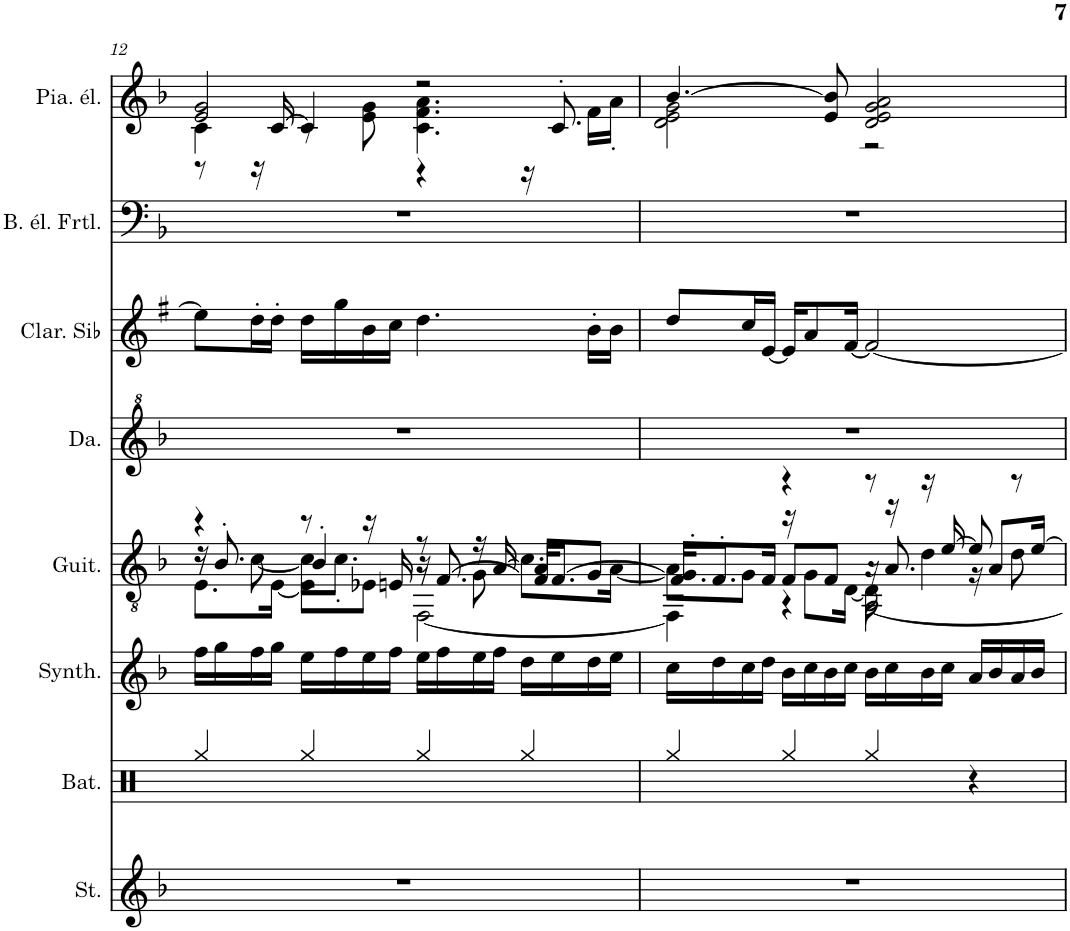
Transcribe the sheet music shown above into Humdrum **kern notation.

**kern	**kern	**kern	**kern	**kern	**kern	**kern	**kern
*part8	*part7	*part6	*part5	*part4	*part3	*part2	*part1
*staff8	*staff7	*staff6	*staff5	*staff4	*staff3	*staff2	*staff1
*I"Cordes	*I"Batterie	*I"Synthétiseur de dents de scie	*I"Guitare acoustique	*I"Danso	*I"Clarinette en Sib	*I"Basse électrique fretless	*I"Piano électrique
*	*I'Bat.	*I'Synth.	*I'Guit.	*I'Da.	*I'Clar. Sib	*I'B. él. Frtl.	*I'Pia. él.
!!LO:PB:g=z
*clefG2	*clefX	*clefG2	*clefGv2	*clefG^2	*clefG2	*clefF4	*clefG2
*	*	*	*	*	*Trd1c2	*Trd7c12	*
*k[b-]	*k[]	*k[b-]	*k[b-]	*k[b-]	*k[f#]	*k[b-]	*k[b-]
*M4/4	*M4/4	*M4/4	*M4/4	*M4/4	*M4/4	*M4/4	*M4/4
=12	=12	=12	=12	=12	=12	=12	=12
*	*	*	*^	*	*	*	*^
*	*	*	*	*^	*	*	*	*	*^
*	*	*	*	*	*^	*	*	*	*	*	*
1r	4Rgg/	16ff\LL	4r	8r	16r	8.E\L	1r	8ee\L]	1r	2e/ 2g/	4c\	8r
.	.	16gg\	.	.	8.B-'/	.	.	.	.	.	.	.
.	.	16ff\	.	[8c\	.	.	.	16dd'\L	.	.	.	16r
.	.	16gg\JJ	.	.	.	[16E\Jk	.	16dd'\JJ	.	.	.	[16c/
.	4Rgg/	16ee\LL	8r	16c\KL]	4B-'/	8E\L]	.	16dd\LL	.	.	8r	4c/]
.	.	16ff\	.	8.c'\J	.	.	.	16gg\	.	.	.	.
.	.	16ee\	16r	.	.	8E-X\J	.	16b\	.	.	8e\ 8g\	.
.	.	16ff\JJ	16En/	.	.	.	.	16cc\JJ	.	.	.	.
.	4Rgg/	16ee\LL	8r	8r	16r	[2FF\	.	4.dd\	.	2r	4.c\ 4.f\ 4.a\	4r
.	.	16ff\	.	.	[8.F/	.	.	.	.	.	.	.
.	.	16ee\	16r	8G\	.	.	.	.	.	.	.	.
.	.	16ff\JJ	[16A/	.	.	.	.	.	.	.	.	.
.	4Rgg/	16dd\LL	8A/L]	8.c\L	16F/KL]	.	.	.	.	.	.	16r
.	.	16ee\	.	.	[8.F/J	.	.	.	.	.	.	8.c'/
.	.	16dd\	8G/J	.	.	.	.	16b'\LL	.	.	16f\LL	.
.	.	16ee\JJ	.	[16A\Jk	.	.	.	16b\JJ	.	.	16a'\JJ	.
*	*	*	*	*	*	*	*	*	*	*	*v	*v
=13	=13	=13	=13	=13	=13	=13	=13	=13	=13	=13	=13
1r	4Rgg/	16cc\LL	8.G'/L	8A\L]	16F/KL]	4FF\]	1r	8dd/L	1r	[4.b-/	2d\ 2e\ 2g\
.	.	16dd\	.	.	8.F'/J	.	.	.	.	.	.
.	.	16cc\	.	8G\J	.	.	.	16cc/L	.	.	.
.	.	16dd\JJ	16F/Jk	.	.	.	.	[16e/JJ	.	.	.
.	4Rgg/	16b-\LL	4r	16r	8F/L	4r	.	16e/KL]	.	.	.
.	.	16cc\	.	8G\L	.	.	.	8a/	.	.	.
.	.	16b-\	.	.	8F/J	.	.	.	.	8e/ 8b-/]	.
.	.	16cc\JJ	.	[16D\Jk	.	.	.	[16f#/Jk	.	.	.
.	4Rgg/	16b-\LL	8r	16D\]	16r	[2AA\	.	2f#/_	.	2d/ 2e/ 2g/ 2a/	2r
.	.	16cc\	.	16r	8.A/	.	.	.	.	.	.
.	.	16b-\	16r	4d\	.	.	.	.	.	.	.
.	.	16cc\JJ	[16e/	.	.	.	.	.	.	.	.
.	4r	16a/LL	8e/]	.	16r	.	.	.	.	.	.
.	.	16b-/	.	.	8A/L	.	.	.	.	.	.
.	.	16a/	8r	8d\	.	.	.	.	.	.	.
.	.	16b-/JJ	.	.	[16e/Jk	.	.	.	.	.	.
*	*	*	*v	*v	*v	*v	*	*	*	*v	*v
=	=	=	=	=	=	=	=
*-	*-	*-	*-	*-	*-	*-	*-
